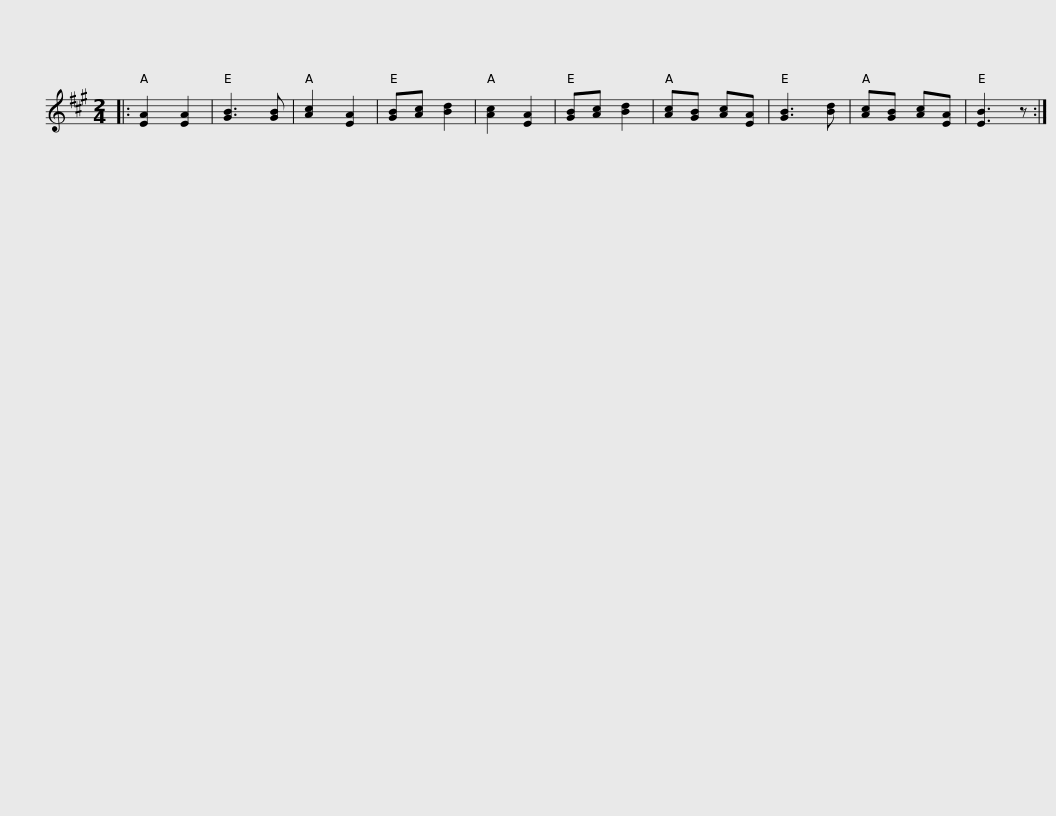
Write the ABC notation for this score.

X:1
L:1/8
M:2/4
I:linebreak $
K:A
V:1 treble
V:1
|: [EA]2 [EA]2 | [GB]3 [GB] | [Ac]2 [EA]2 | [GB][Ac] [Bd]2 | [Ac]2 [EA]2 | %5
 [GB][Ac] [Bd]2 | [Ac][GB] [Ac][EA] | [GB]3 [Bd] | [Ac][GB] [Ac][EA] | [EB]3 z :| %10
